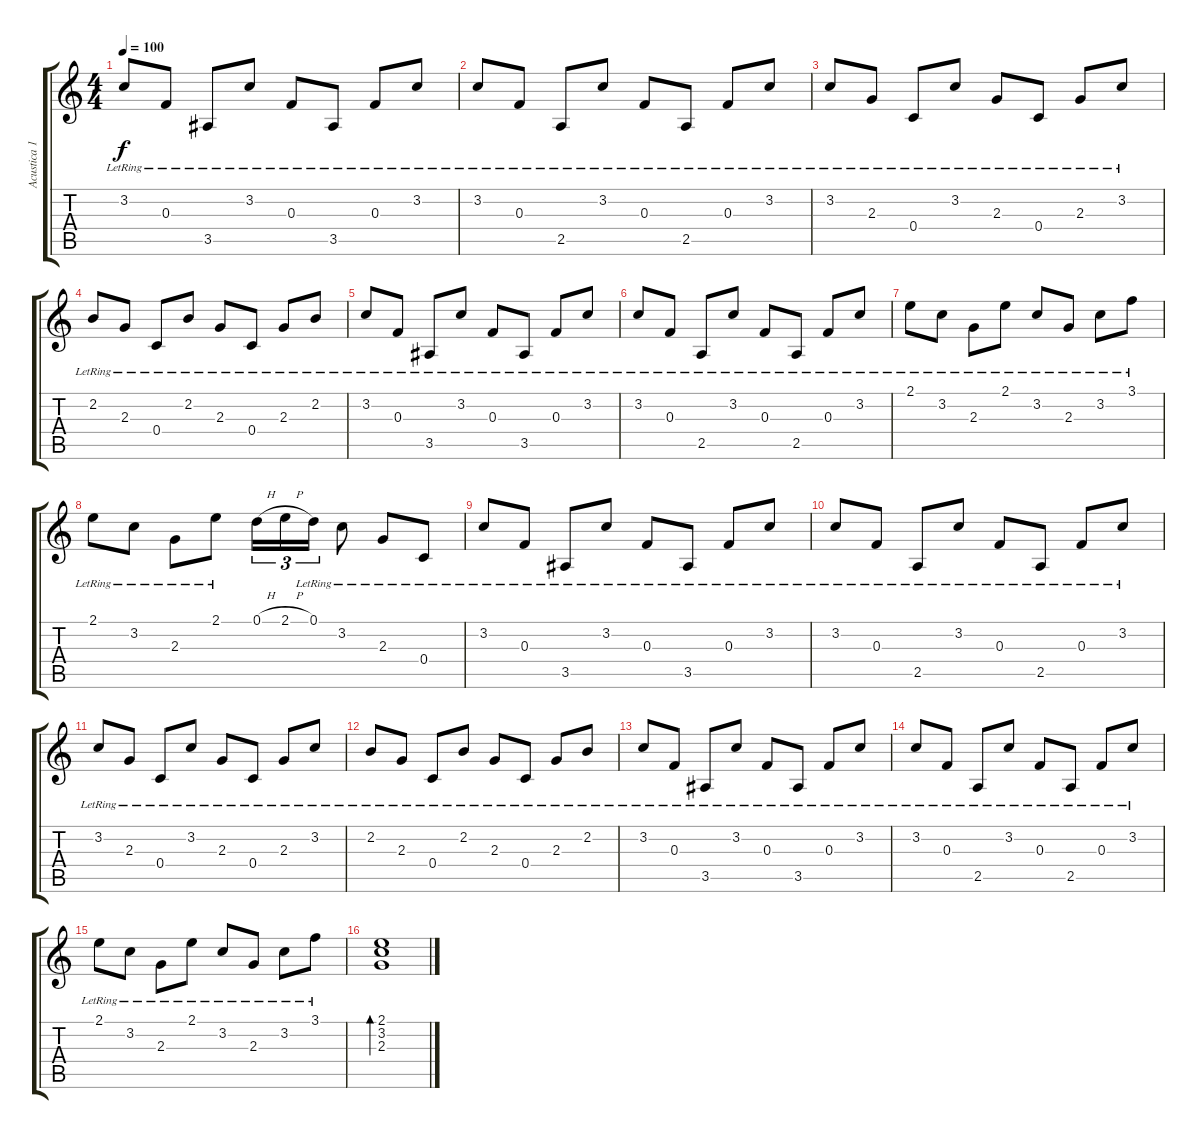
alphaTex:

\track ("Acustica 1 " "Acustica 1") {instrument acousticguitarsteel}
\staff {score tabs}
\tuning (D4 A3 F3 C3 G2 D2) {hide}
\ts (4 4)
\tempo 100
\clef g2
\ks c
3.2{lr}.8{dy f} 0.3{lr}.8 3.5{lr}.8 3.2{lr}.8 0.3{lr}.8 3.5{lr}.8 0.3{lr}.8 3.2{lr}.8 |
3.2{lr}.8 0.3{lr}.8 2.5{lr}.8 3.2{lr}.8 0.3{lr}.8 2.5{lr}.8 0.3{lr}.8 3.2{lr}.8 |
3.2{lr}.8 2.3{lr}.8 0.4{lr}.8 3.2{lr}.8 2.3{lr}.8 0.4{lr}.8 2.3{lr}.8 3.2{lr}.8 |
2.2{lr}.8 2.3{lr}.8 0.4{lr}.8 2.2{lr}.8 2.3{lr}.8 0.4{lr}.8 2.3{lr}.8 2.2{lr}.8 |
3.2{lr}.8 0.3{lr}.8 3.5{lr}.8 3.2{lr}.8 0.3{lr}.8 3.5{lr}.8 0.3{lr}.8 3.2{lr}.8 |
3.2{lr}.8 0.3{lr}.8 2.5{lr}.8 3.2{lr}.8 0.3{lr}.8 2.5{lr}.8 0.3{lr}.8 3.2{lr}.8 |
2.1{lr}.8 3.2{lr}.8 2.3{lr}.8 2.1{lr}.8 3.2{lr}.8 2.3{lr}.8 3.2{lr}.8 3.1{lr}.8 |
2.1{lr}.8 3.2{lr}.8 2.3{lr}.8 2.1{lr}.8 0.1{h}.16{tu (3 2)} 2.1{h}.16{tu (3 2)} 0.1{lr}.16{tu (3 2)} 3.2{lr}.8 2.3{lr}.8 0.4{lr}.8 |
3.2{lr}.8 0.3{lr}.8 3.5{lr}.8 3.2{lr}.8 0.3{lr}.8 3.5{lr}.8 0.3{lr}.8 3.2{lr}.8 |
3.2{lr}.8 0.3{lr}.8 2.5{lr}.8 3.2{lr}.8 0.3{lr}.8 2.5{lr}.8 0.3{lr}.8 3.2{lr}.8 |
3.2{lr}.8 2.3{lr}.8 0.4{lr}.8 3.2{lr}.8 2.3{lr}.8 0.4{lr}.8 2.3{lr}.8 3.2{lr}.8 |
2.2{lr}.8 2.3{lr}.8 0.4{lr}.8 2.2{lr}.8 2.3{lr}.8 0.4{lr}.8 2.3{lr}.8 2.2{lr}.8 |
3.2{lr}.8 0.3{lr}.8 3.5{lr}.8 3.2{lr}.8 0.3{lr}.8 3.5{lr}.8 0.3{lr}.8 3.2{lr}.8 |
3.2{lr}.8 0.3{lr}.8 2.5{lr}.8 3.2{lr}.8 0.3{lr}.8 2.5{lr}.8 0.3{lr}.8 3.2{lr}.8 |
2.1{lr}.8 3.2{lr}.8 2.3{lr}.8 2.1{lr}.8 3.2{lr}.8 2.3{lr}.8 3.2{lr}.8 3.1{lr}.8 |
(2.1 3.2 2.3).1{bd 240}
